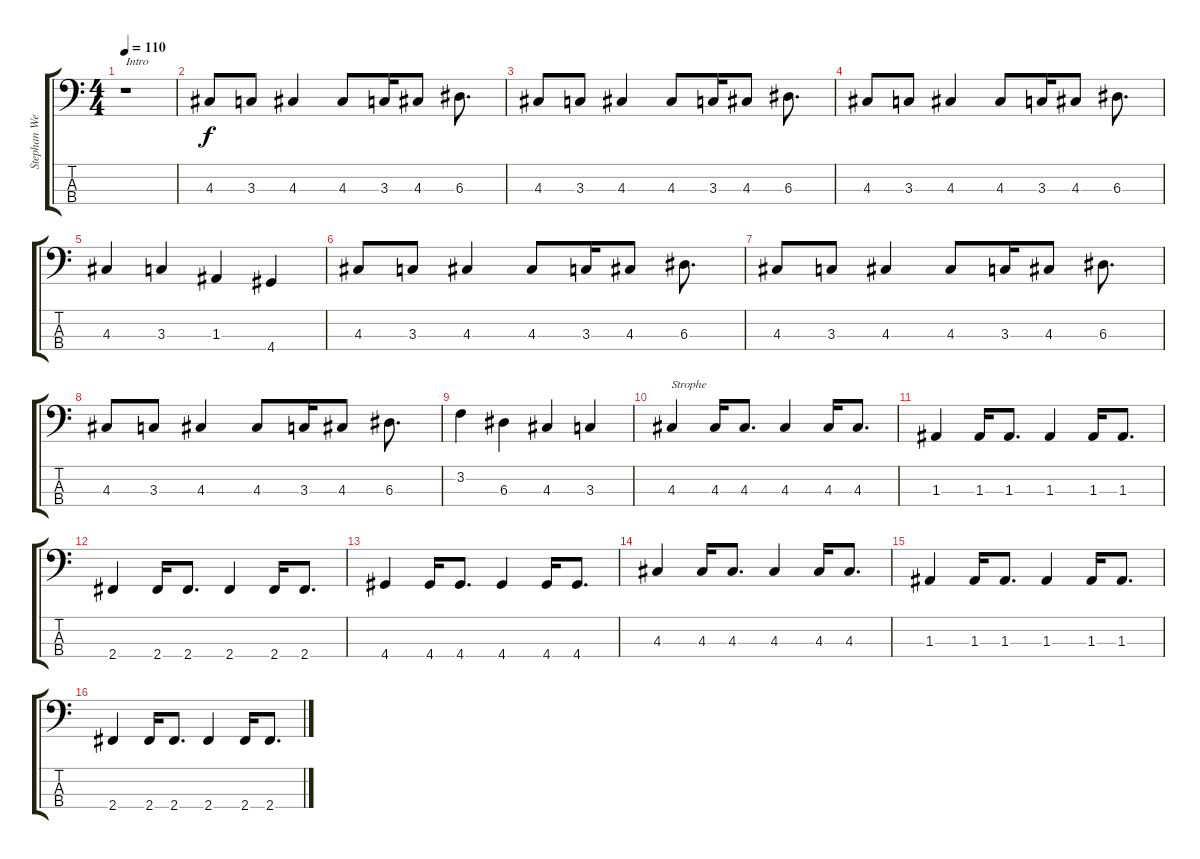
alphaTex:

\track ("Stephan Weidner" "Stephan We") {instrument electricbasspick}
\staff {score tabs}
\tuning (G2 D2 A1 E1) {hide}
\ts (4 4)
\tempo 110
\clef f4
\ks c
r.1{txt "Intro" dy f instrument electricbasspick} |
4.3.8 3.3.8 4.3.4 4.3.8 3.3.16 4.3.8 6.3.8{d} |
4.3.8 3.3.8 4.3.4 4.3.8 3.3.16 4.3.8 6.3.8{d} |
4.3.8 3.3.8 4.3.4 4.3.8 3.3.16 4.3.8 6.3.8{d} |
4.3.4 3.3.4 1.3.4 4.4.4 |
4.3.8 3.3.8 4.3.4 4.3.8 3.3.16 4.3.8 6.3.8{d} |
4.3.8 3.3.8 4.3.4 4.3.8 3.3.16 4.3.8 6.3.8{d} |
4.3.8 3.3.8 4.3.4 4.3.8 3.3.16 4.3.8 6.3.8{d} |
3.2.4 6.3.4 4.3.4 3.3.4 |
4.3.4{txt "Strophe"} 4.3.16 4.3.8{d} 4.3.4 4.3.16 4.3.8{d} |
1.3.4 1.3.16 1.3.8{d} 1.3.4 1.3.16 1.3.8{d} |
2.4.4 2.4.16 2.4.8{d} 2.4.4 2.4.16 2.4.8{d} |
4.4.4 4.4.16 4.4.8{d} 4.4.4 4.4.16 4.4.8{d} |
4.3.4 4.3.16 4.3.8{d} 4.3.4 4.3.16 4.3.8{d} |
1.3.4 1.3.16 1.3.8{d} 1.3.4 1.3.16 1.3.8{d} |
2.4.4 2.4.16 2.4.8{d} 2.4.4 2.4.16 2.4.8{d}
